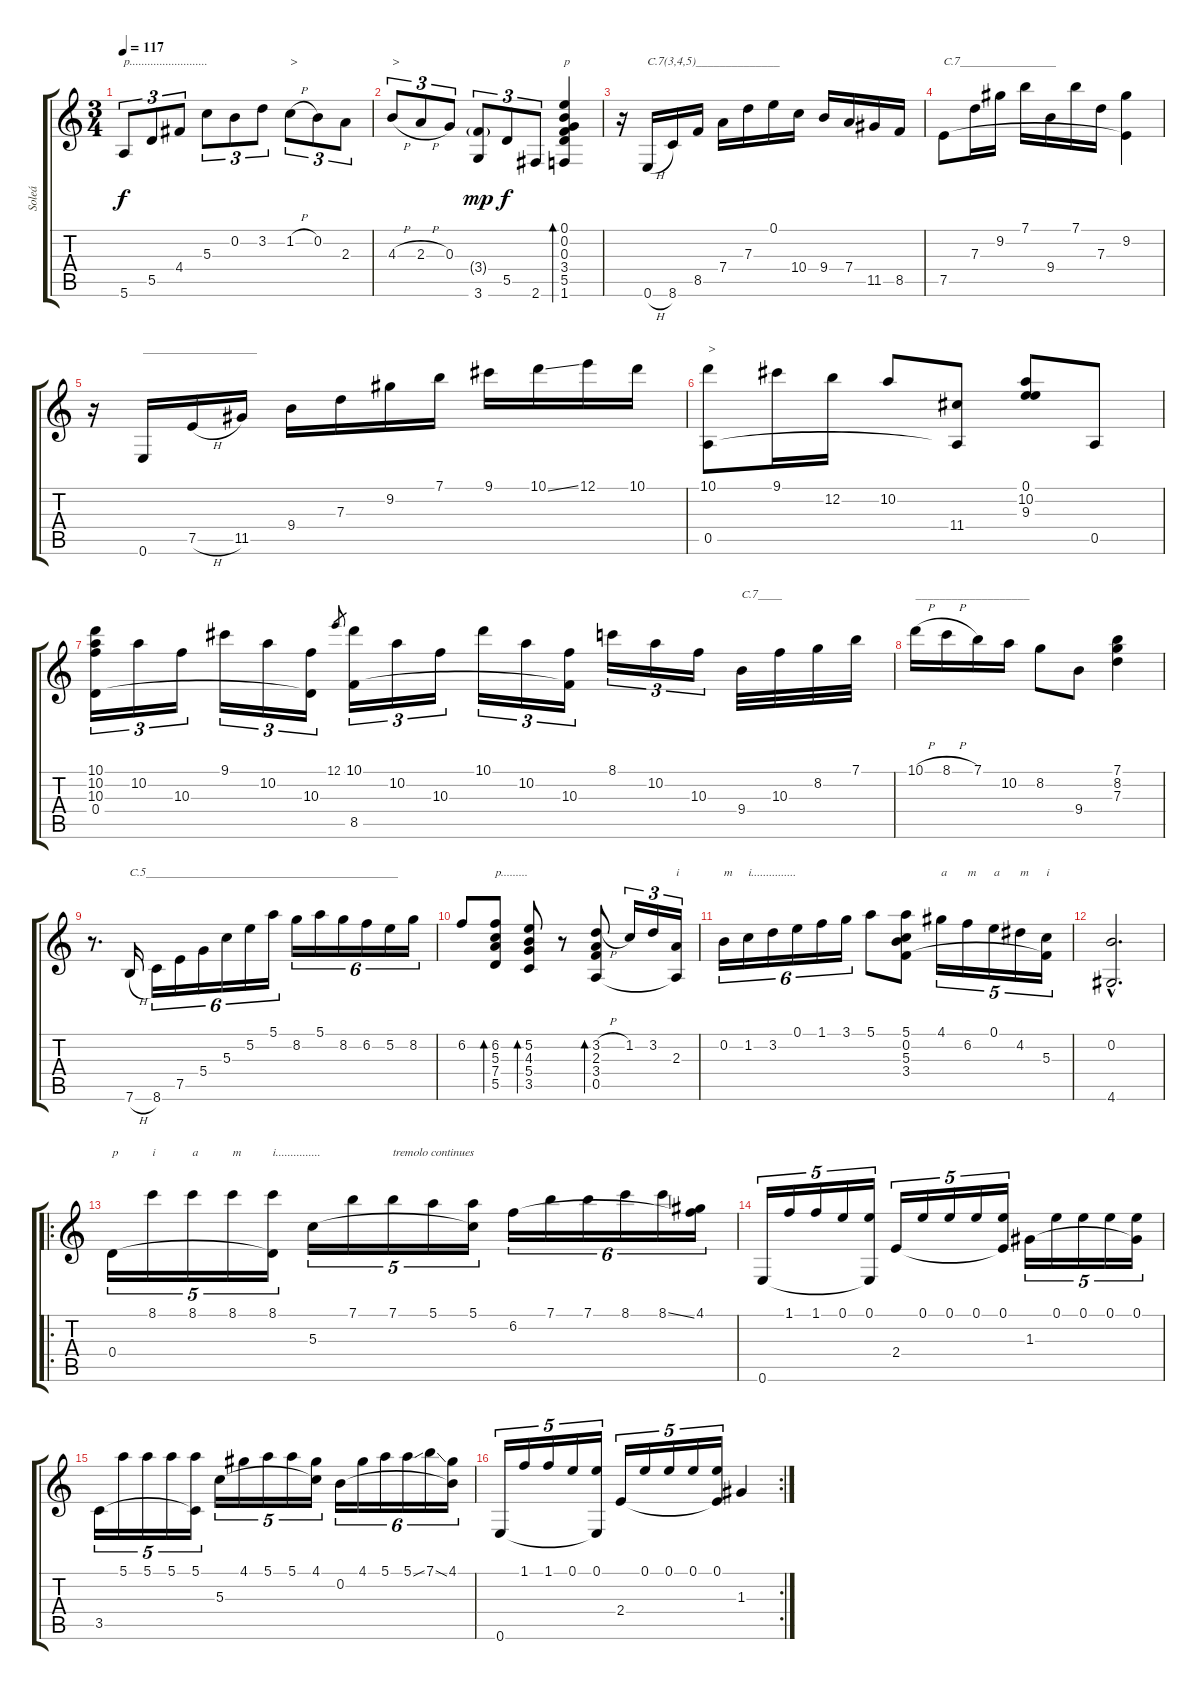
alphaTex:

\track ("Soleá" "Soleá") {instrument acousticguitarnylon}
\staff {score tabs}
\tuning (E4 B3 G3 D3 A2 E2) {hide}
\ts (3 4)
\tempo 117
\clef g2
\ks c
5.6.8{tu (3 2) txt "p.........................." dy f} 5.5.8{tu (3 2)} 4.4.8{tu (3 2)} 5.3.8{tu (3 2)} 0.2.8{tu (3 2)} 3.2.8{tu (3 2)} 1.2{h}.8{tu (3 2) txt ">"} 0.2.8{tu (3 2)} 2.3.8{tu (3 2)} |
4.3{h}.8{tu (3 2) txt ">"} 2.3{h}.8{tu (3 2)} 0.3.8{tu (3 2)} (3.4{g} 3.6).8{tu (3 2) dy mp} 5.5.8{tu (3 2) dy f} 2.6.8{tu (3 2)} (0.1 0.2 0.3 3.4 5.5 1.6).4{bd 240 txt "p"} |
r.16 0.6{h}.16{txt "C.7(3,4,5)______________"} 8.6.16 8.5.16 7.4.16 7.3.16 0.1.16 10.4.16 9.4.16 7.4.16 11.5.16 8.5.16 |
7.5.8{txt "C.7________________"} 7.3.16 9.2.16 7.1.16 9.4.16 7.1.16 7.3.16 (9.2 7.5{t}).4 |
r.16 0.6.16{txt "___________________"} 7.5{h}.16 11.5.16 9.4.16 7.3.16 9.2.16 7.1.16 9.1.16 10.1{ss}.16 12.1.16 10.1.16 |
(10.1 0.5).8{txt ">"} 9.1.16 12.2.16 10.2.8 (11.4 0.5{t}).8 (0.1 10.2 9.3).8 0.5.8 |
(10.1 10.2 10.3 0.4).16{tu (3 2)} 10.2.16{tu (3 2)} 10.3.16{tu (3 2)} 9.1.16{tu (3 2)} 10.2.16{tu (3 2)} (10.3 0.4{t}).16{tu (3 2)} 12.1.8{gr} (10.1 8.5).16{tu (3 2)} 10.2.16{tu (3 2)} 10.3.16{tu (3 2)} 10.1.16{tu (3 2)} 10.2.16{tu (3 2)} (10.3 8.5{t}).16{tu (3 2)} 8.1.16{tu (3 2)} 10.2.16{tu (3 2)} 10.3.16{tu (3 2)} 9.4.32{txt "C.7____"} 10.3.32 8.2.32 7.1.32 |
10.1{h}.16{txt "___________________"} 8.1{h}.16 7.1.16 10.2.16 8.2.8 9.4.8 (7.1 8.2 7.3).4 |
r.8{d} 7.6{h}.16{txt "C.5__________________________________________"} 8.6.16{tu (6 4)} 7.5.16{tu (6 4)} 5.4.16{tu (6 4)} 5.3.16{tu (6 4)} 5.2.16{tu (6 4)} 5.1.16{tu (6 4)} 8.2.16{tu (6 4)} 5.1.16{tu (6 4)} 8.2.16{tu (6 4)} 6.2.16{tu (6 4)} 5.2.16{tu (6 4)} 8.2.16{tu (6 4)} |
6.2.8 (6.2 5.3 7.4 5.5).8{bd 60 txt "p........."} (5.2 4.3 5.4 3.5).8{bd 60} r.8 (3.2{h} 2.3 3.4 0.5).8{bd 60} 1.2.16{tu (3 2)} 3.2.16{tu (3 2)} (2.3 0.5{t}).16{tu (3 2) txt "i"} |
0.2.16{tu (6 4) txt "m"} 1.2.16{tu (6 4) txt "i..............."} 3.2.16{tu (6 4)} 0.1.16{tu (6 4)} 1.1.16{tu (6 4)} 3.1.16{tu (6 4)} 5.1.8 (5.1 0.2 5.3 3.4).8 4.1.16{tu (5 4) txt "a"} 6.2.16{tu (5 4) txt "m"} 0.1.16{tu (5 4) txt "a"} 4.2.16{tu (5 4) txt "m"} (5.3 3.4{t}).16{tu (5 4) txt "i"} |
(0.2{hac} 4.6{hac}).2{d} |
\ro
0.4.16{tu (5 4) txt "p"} 8.1.16{tu (5 4) txt "i"} 8.1.16{tu (5 4) txt "a"} 8.1.16{tu (5 4) txt "m"} (8.1 0.4{t}).16{tu (5 4) txt "i..............."} 5.3.16{tu (5 4)} 7.1.16{tu (5 4)} 7.1.16{tu (5 4) txt "tremolo continues"} 5.1.16{tu (5 4)} (5.1 5.3{t}).16{tu (5 4)} 6.2.16{tu (6 4)} 7.1.16{tu (6 4)} 7.1.16{tu (6 4)} 8.1.16{tu (6 4)} 8.1{ss}.16{tu (6 4)} (4.1 6.2{t}).16{tu (6 4)} |
0.6.16{tu (5 4)} 1.1.16{tu (5 4)} 1.1.16{tu (5 4)} 0.1.16{tu (5 4)} (0.1 0.6{t}).16{tu (5 4)} 2.4.16{tu (5 4)} 0.1.16{tu (5 4)} 0.1.16{tu (5 4)} 0.1.16{tu (5 4)} (0.1 2.4{t}).16{tu (5 4)} 1.3.16{tu (5 4)} 0.1.16{tu (5 4)} 0.1.16{tu (5 4)} 0.1.16{tu (5 4)} (0.1 1.3{t}).16{tu (5 4)} |
3.5.16{tu (5 4)} 5.1.16{tu (5 4)} 5.1.16{tu (5 4)} 5.1.16{tu (5 4)} (5.1 3.5{t}).16{tu (5 4)} 5.3.16{tu (5 4)} 4.1.16{tu (5 4)} 5.1.16{tu (5 4)} 5.1.16{tu (5 4)} (4.1 5.3{t}).16{tu (5 4)} 0.2.16{tu (6 4)} 4.1.16{tu (6 4)} 5.1.16{tu (6 4)} 5.1{ss}.16{tu (6 4)} 7.1{ss}.16{tu (6 4)} (4.1 0.2{t}).16{tu (6 4)} |
\rc 2
0.6.16{tu (5 4)} 1.1.16{tu (5 4)} 1.1.16{tu (5 4)} 0.1.16{tu (5 4)} (0.1 0.6{t}).16{tu (5 4)} 2.4.16{tu (5 4)} 0.1.16{tu (5 4)} 0.1.16{tu (5 4)} 0.1.16{tu (5 4)} (0.1 2.4{t}).16{tu (5 4)} 1.3.4
